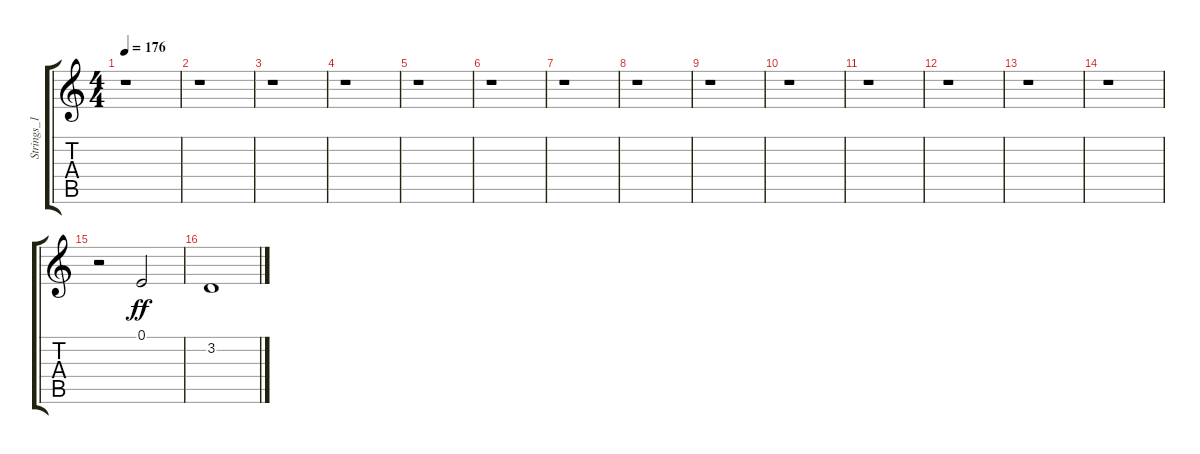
\track ("Strings_1" "Strings_1") {instrument stringensemble1}
\staff {score tabs}
\tuning (E4 B3 G3 D3 A2 E2) {hide}
\ts (4 4)
\tempo 176
\clef g2
\ks c
r.1{dy ff} |
r.1 |
r.1 |
r.1 |
r.1 |
r.1 |
r.1 |
r.1 |
r.1 |
r.1 |
r.1 |
r.1 |
r.1 |
r.1 |
r.2 0.1.2{balance 6 instrument stringensemble1} |
3.2.1
